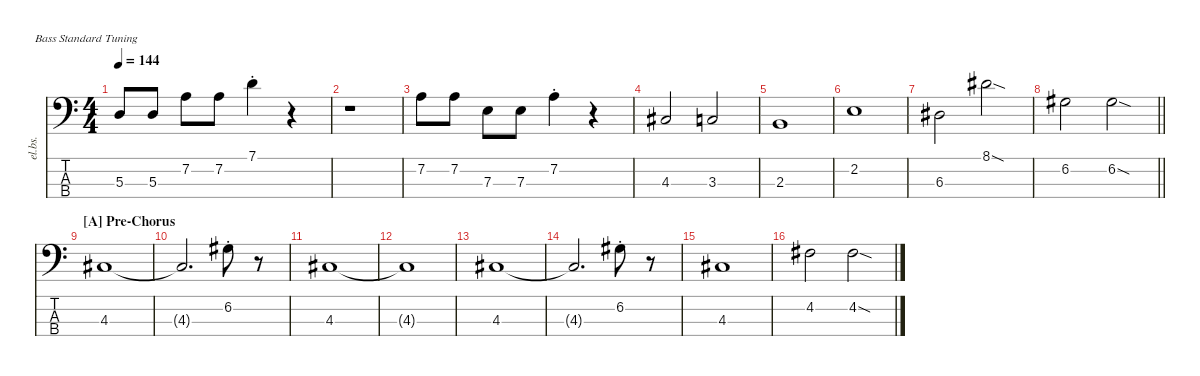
\defaultSystemsLayout 4
\hideDynamics
\bracketExtendMode nobrackets
\track ("Electric Bass" "el.bs.") {mute instrument electricbassfinger}
\staff {score tabs}
\tuning (G2 D2 A1 E1)
\ts (4 4)
\tempo 144
\clef f4
\ks c
5.3.8{dy mf beam Up} 5.3.8{beam Up} 7.2.8{beam Down} 7.2.8{beam Down} 7.1{st}.4{beam Down} r.4{beam Down} |
r.1{beam Down} |
7.2.8{beam Down} 7.2.8{beam Down} 7.3.8{beam Down} 7.3.8{beam Down} 7.2{st}.4{beam Down} r.4{beam Down} |
4.3{acc #}.2{beam Up} 3.3.2{beam Up} |
2.3.1{beam Up} |
2.2.1{beam Down} |
6.3{acc #}.2{beam Down} 8.1{sod acc #}.2{beam Down} |
\barLineRight lightlight
6.2{acc #}.2{beam Down} 6.2{sod acc #}.2{beam Down} |
\section ("A" "Pre-Chorus")
4.3{acc #}.1{beam Up} |
4.3{t acc #}.2{d beam Up} 6.2{st acc #}.8{beam Down} r.8{beam Down} |
4.3{acc #}.1{beam Up} |
4.3{t acc #}.1{beam Up} |
4.3{acc #}.1{beam Up} |
4.3{t acc #}.2{d beam Up} 6.2{st acc #}.8{beam Down} r.8{beam Down} |
4.3{acc #}.1{beam Up} |
4.2{acc #}.2{beam Down} 4.2{sod acc #}.2{beam Down}
